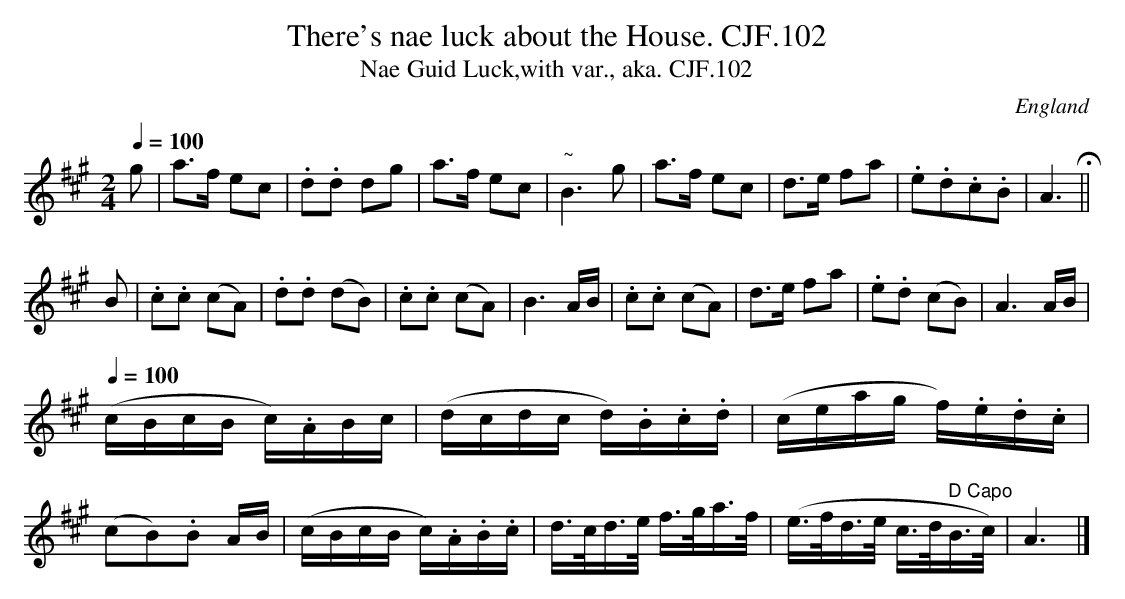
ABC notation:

X:1
T:There's nae luck about the House. CJF.102
T:Nae Guid Luck,with var., aka. CJF.102
L:1/8
M:2/4
O:England
Q:1/4=100
K:A
g|a>f ec|.d.d dg|a>f ec|"~"B3g|\
a>f ec|d>e fa|.e.d.c.B|A3H||!
B|.c.c (cA)|.d.d (dB)|.c.c (cA)|B3A/B/|\
.c.c (cA)|d>e fa|.e.d (cB)|A3A/B/|!
L:1/16
Q:1/4=100
(cBcB c).ABc|(dcdc d).B.c.d|(ceag f).e.d.c|(c2B2).B2 AB|
(cBcB c).A.B.c|d>cd>e f>ga>f|(e>fd>e c>d" D Capo"B>c)|A6|]
